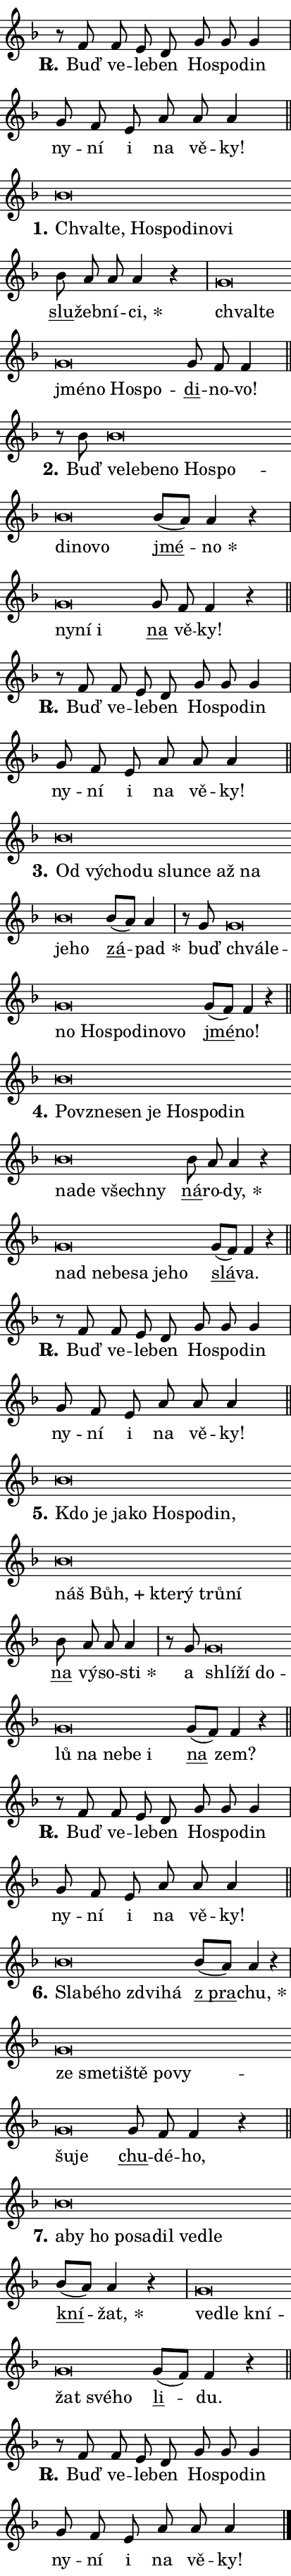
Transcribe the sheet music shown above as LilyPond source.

\version "2.24.0"
\header { tagline = "" }
\paper {
  indent = 0\cm
  top-margin = 0\cm
  right-margin = 0\cm
  bottom-margin = 0\cm
  left-margin = 0\cm
  paper-width = 7\cm
  page-breaking = #ly:one-page-breaking
  system-system-spacing.basic-distance = #11
  score-system-spacing.basic-distance = #11
  ragged-last = ##f
}


%% Author: Thomas Morley
%% https://lists.gnu.org/archive/html/lilypond-user/2020-05/msg00002.html
#(define (line-position grob)
"Returns position of @var[grob} in current system:
   @code{'start}, if at first time-step
   @code{'end}, if at last time-step
   @code{'middle} otherwise
"
  (let* ((col (ly:item-get-column grob))
         (ln (ly:grob-object col 'left-neighbor))
         (rn (ly:grob-object col 'right-neighbor))
         (col-to-check-left (if (ly:grob? ln) ln col))
         (col-to-check-right (if (ly:grob? rn) rn col))
         (break-dir-left
           (and
             (ly:grob-property col-to-check-left 'non-musical #f)
             (ly:item-break-dir col-to-check-left)))
         (break-dir-right
           (and
             (ly:grob-property col-to-check-right 'non-musical #f)
             (ly:item-break-dir col-to-check-right))))
        (cond ((eqv? 1 break-dir-left) 'start)
              ((eqv? -1 break-dir-right) 'end)
              (else 'middle))))

#(define (tranparent-at-line-position vctor)
  (lambda (grob)
  "Relying on @code{line-position} select the relevant enry from @var{vctor}.
Used to determine transparency,"
    (case (line-position grob)
      ((end) (not (vector-ref vctor 0)))
      ((middle) (not (vector-ref vctor 1)))
      ((start) (not (vector-ref vctor 2))))))

noteHeadBreakVisibility =
#(define-music-function (break-visibility)(vector?)
"Makes @code{NoteHead}s transparent relying on @var{break-visibility}"
#{
  \override NoteHead.transparent =
    #(tranparent-at-line-position break-visibility)
#})

#(define delete-ledgers-for-transparent-note-heads
  (lambda (grob)
    "Reads whether a @code{NoteHead} is transparent.
If so this @code{NoteHead} is removed from @code{'note-heads} from
@var{grob}, which is supposed to be @code{LedgerLineSpanner}.
As a result ledgers are not printed for this @code{NoteHead}"
    (let* ((nhds-array (ly:grob-object grob 'note-heads))
           (nhds-list
             (if (ly:grob-array? nhds-array)
                 (ly:grob-array->list nhds-array)
                 '()))
           ;; Relies on the transparent-property being done before
           ;; Staff.LedgerLineSpanner.after-line-breaking is executed.
           ;; This is fragile ...
           (to-keep
             (remove
               (lambda (nhd)
                 (ly:grob-property nhd 'transparent #f))
               nhds-list)))
      ;; TODO find a better method to iterate over grob-arrays, similiar
      ;; to filter/remove etc for lists
      ;; For now rebuilt from scratch
      (set! (ly:grob-object grob 'note-heads)  '())
      (for-each
        (lambda (nhd)
          (ly:pointer-group-interface::add-grob grob 'note-heads nhd))
        to-keep))))

hideNotes = {
  \noteHeadBreakVisibility #begin-of-line-visible
}
unHideNotes = {
  \noteHeadBreakVisibility #all-visible
}

% work-around for resetting accidentals
% https://lilypond.org/doc/v2.23/Documentation/notation/displaying-rhythms#unmetered-music
cadenzaMeasure = {
  \cadenzaOff
  \partial 1024 s1024
  \cadenzaOn
}

#(define-markup-command (accent layout props text) (markup?)
  "Underline accented syllable"
  (interpret-markup layout props
    #{\markup \override #'(offset . 4.3) \underline { #text }#}))

responsum = \markup \concat {
  "R" \hspace #-1.05 \path #0.1 #'((moveto 0 0.07) (lineto 0.9 0.8)) \hspace #0.05 "."
}

\layout {
    \context {
        \Staff
        \remove "Time_signature_engraver"
        \override LedgerLineSpanner.after-line-breaking = #delete-ledgers-for-transparent-note-heads
    }
    \context {
        \Voice {
            \override NoteHead.output-attributes = #'((class . "notehead"))
            \override Hairpin.height = #0.55
        }
    }
    \context {
        \Lyrics {
            \override StanzaNumber.output-attributes = #'((class . "stanzanumber"))
            \override LyricSpace.minimum-distance = #0.9
            \override LyricText.font-name = #"TeX Gyre Schola"
            \override LyricText.font-size = 1
            \override StanzaNumber.font-name = #"TeX Gyre Schola Bold"
            \override StanzaNumber.font-size = 1
        }
    }
}

% magnetic-lyrics.ily
%
%   written by
%     Jean Abou Samra <jean@abou-samra.fr>
%     Werner Lemberg <wl@gnu.org>
%
%   adapted by
%     Jiri Hon <jiri.hon@gmail.com>
%
% Version 2022-Apr-15

% https://www.mail-archive.com/lilypond-user@gnu.org/msg149350.html

#(define (Left_hyphen_pointer_engraver context)
   "Collect syllable-hyphen-syllable occurrences in lyrics and store
them in properties.  This engraver only looks to the left.  For
example, if the lyrics input is @code{foo -- bar}, it does the
following.

@itemize @bullet
@item
Set the @code{text} property of the @code{LyricHyphen} grob between
@q{foo} and @q{bar} to @code{foo}.

@item
Set the @code{left-hyphen} property of the @code{LyricText} grob with
text @q{foo} to the @code{LyricHyphen} grob between @q{foo} and
@q{bar}.
@end itemize

Use this auxiliary engraver in combination with the
@code{lyric-@/text::@/apply-@/magnetic-@/offset!} hook."
   (let ((hyphen #f)
         (text #f))
     (make-engraver
      (acknowledgers
       ((lyric-syllable-interface engraver grob source-engraver)
        (set! text grob)))
      (end-acknowledgers
       ((lyric-hyphen-interface engraver grob source-engraver)
        ;(when (not (grob::has-interface grob 'lyric-space-interface))
          (set! hyphen grob)));)
      ((stop-translation-timestep engraver)
       (when (and text hyphen)
         (ly:grob-set-object! text 'left-hyphen hyphen))
       (set! text #f)
       (set! hyphen #f)))))

#(define (lyric-text::apply-magnetic-offset! grob)
   "If the space between two syllables is less than the value in
property @code{LyricText@/.details@/.squash-threshold}, move the right
syllable to the left so that it gets concatenated with the left
syllable.

Use this function as a hook for
@code{LyricText@/.after-@/line-@/breaking} if the
@code{Left_@/hyphen_@/pointer_@/engraver} is active."
   (let ((hyphen (ly:grob-object grob 'left-hyphen #f)))
     (when hyphen
       (let ((left-text (ly:spanner-bound hyphen LEFT)))
         (when (grob::has-interface left-text 'lyric-syllable-interface)
           (let* ((common (ly:grob-common-refpoint grob left-text X))
                  (this-x-ext (ly:grob-extent grob common X))
                  (left-x-ext
                   (begin
                     ;; Trigger magnetism for left-text.
                     (ly:grob-property left-text 'after-line-breaking)
                     (ly:grob-extent left-text common X)))
                  ;; `delta` is the gap width between two syllables.
                  (delta (- (interval-start this-x-ext)
                            (interval-end left-x-ext)))
                  (details (ly:grob-property grob 'details))
                  (threshold (assoc-get 'squash-threshold details 0.2)))
             (when (< delta threshold)
               (let* (;; We have to manipulate the input text so that
                      ;; ligatures crossing syllable boundaries are not
                      ;; disabled.  For languages based on the Latin
                      ;; script this is essentially a beautification.
                      ;; However, for non-Western scripts it can be a
                      ;; necessity.
                      (lt (ly:grob-property left-text 'text))
                      (rt (ly:grob-property grob 'text))
                      (is-space (grob::has-interface hyphen 'lyric-space-interface))
                      (space (if is-space " " ""))
                      (space-markup (grob-interpret-markup grob " "))
                      (space-size (interval-length (ly:stencil-extent space-markup X)))
                      (extra-delta (if is-space space-size 0))
                      ;; Append new syllable.
                      (ltrt-space (if (and (string? lt) (string? rt))
                                (string-append lt space rt)
                                (make-concat-markup (list lt space rt))))
                      ;; Right-align `ltrt` to the right side.
                      (ltrt-space-markup (grob-interpret-markup
                               grob
                               (make-translate-markup
                                (cons (interval-length this-x-ext) 0)
                                (make-right-align-markup ltrt-space)))))
                 (begin
                   ;; Don't print `left-text`.
                   (ly:grob-set-property! left-text 'stencil #f)
                   ;; Set text and stencil (which holds all collected
                   ;; syllables so far) and shift it to the left.
                   (ly:grob-set-property! grob 'text ltrt-space)
                   (ly:grob-set-property! grob 'stencil ltrt-space-markup)
                   (ly:grob-translate-axis! grob (- (- delta extra-delta)) X))))))))))


#(define (lyric-hyphen::displace-bounds-first grob)
   ;; Make very sure this callback isn't triggered too early.
   (let ((left (ly:spanner-bound grob LEFT))
         (right (ly:spanner-bound grob RIGHT)))
     (ly:grob-property left 'after-line-breaking)
     (ly:grob-property right 'after-line-breaking)
     (ly:lyric-hyphen::print grob)))

squashThreshold = #0.4

\layout {
  \context {
    \Lyrics
    \consists #Left_hyphen_pointer_engraver
    \override LyricText.after-line-breaking =
      #lyric-text::apply-magnetic-offset!
    \override LyricHyphen.stencil = #lyric-hyphen::displace-bounds-first
    \override LyricText.details.squash-threshold = \squashThreshold
    \override LyricHyphen.minimum-distance = 0
    \override LyricHyphen.minimum-length = \squashThreshold
  }
}

squash = \override LyricText.details.squash-threshold = 9999
unSquash = \override LyricText.details.squash-threshold = \squashThreshold

left = \override LyricText.self-alignment-X = #LEFT
unLeft = \revert LyricText.self-alignment-X

starOffset = #(lambda (grob) 
                (let ((x_offset (ly:self-alignment-interface::aligned-on-x-parent grob)))
                  (if (= x_offset 0) 0 (+ x_offset 1.2))))

star = #(define-music-function (syllable)(string?)
"Append star separator at the end of a syllable"
#{
  \once \override LyricText.X-offset = #starOffset
  \lyricmode { \markup {
    #syllable
    \override #'((font-name . "TeX Gyre Schola Bold")) \hspace #0.2 \lower #0.65 \larger "*"
  } }
#})

starAccent = #(define-music-function (syllable)(string?)
"Append star separator at the end of a syllable and make accent"
#{
  \once \override LyricText.X-offset = #starOffset
  \lyricmode { \markup {
    \accent #syllable
    \override #'((font-name . "TeX Gyre Schola Bold")) \hspace #0.2 \lower #0.65 \larger "*"
  } }
#})

breath = #(define-music-function (syllable)(string?)
"Append breathing indicator at the end of a syllable"
#{
  \lyricmode { \markup { #syllable "+" } }
#})

optionalBreath = #(define-music-function (syllable)(string?)
"Append optional breathing indicator at the end of a syllable"
#{
  \lyricmode { \markup { #syllable "(+)" } }
#})


\score {
    <<
        \new Voice = "melody" { \cadenzaOn \key f \major \relative { r8 f' f e d g g g4 \cadenzaMeasure \bar "|" g8 f e a a a4 \cadenzaMeasure \bar "||" \break } }
        \new Lyrics \lyricsto "melody" { \lyricmode { \set stanza = \responsum
Buď ve -- le -- ben Ho -- spo -- din ny -- ní i na vě -- ky! } }
    >>
    \layout {}
}

\score {
    <<
        \new Voice = "melody" { \cadenzaOn \key f \major \relative { bes'\breve*1/16 \hideNotes \breve*1/16 \bar "" \breve*1/16 \bar "" \breve*1/16 \bar "" \breve*1/16 \bar "" \breve*1/16 \breve*1/16 \bar "" \unHideNotes \bar "" bes8 a a a4 r \cadenzaMeasure \bar "|" g\breve*1/16 \hideNotes \breve*1/16 \bar "" \breve*1/16 \bar "" \breve*1/16 \bar "" \breve*1/16 \breve*1/16 \bar "" \unHideNotes \bar "" g8 f f4 \cadenzaMeasure \bar "||" \break } }
        \new Lyrics \lyricsto "melody" { \lyricmode { \set stanza = "1."
\left Chval -- \squash te, Ho -- spo -- di -- no -- vi \unLeft \unSquash \markup \accent slu -- žeb -- ní -- \star ci, \left chval -- \squash te jmé -- no Ho -- spo -- \unLeft \unSquash \markup \accent di -- no -- vo! } }
    >>
    \layout {}
}

\score {
    <<
        \new Voice = "melody" { \cadenzaOn \key f \major \relative { r8 bes'8 bes\breve*1/16 \hideNotes \breve*1/16 \bar "" \breve*1/16 \bar "" \breve*1/16 \bar "" \breve*1/16 \bar "" \breve*1/16 \bar "" \breve*1/16 \bar "" \breve*1/16 \breve*1/16 \bar "" \unHideNotes \bar "" bes8[( a)] a4 r \cadenzaMeasure \bar "|" g\breve*1/16 \hideNotes \breve*1/16 \breve*1/16 \bar "" \unHideNotes \bar "" g8 f f4 r \cadenzaMeasure \bar "||" \break } }
        \new Lyrics \lyricsto "melody" { \lyricmode { \set stanza = "2."
Buď \left ve -- \squash le -- be -- no Ho -- spo -- di -- no -- vo \unLeft \unSquash \markup \accent jmé -- \star no \left ny -- \squash ní i \unLeft \unSquash \markup \accent na vě -- ky! } }
    >>
    \layout {}
}

\score {
    <<
        \new Voice = "melody" { \cadenzaOn \key f \major \relative { r8 f' f e d g g g4 \cadenzaMeasure \bar "|" g8 f e a a a4 \cadenzaMeasure \bar "||" \break } }
        \new Lyrics \lyricsto "melody" { \lyricmode { \set stanza = \responsum
Buď ve -- le -- ben Ho -- spo -- din ny -- ní i na vě -- ky! } }
    >>
    \layout {}
}

\score {
    <<
        \new Voice = "melody" { \cadenzaOn \key f \major \relative { bes'\breve*1/16 \hideNotes \breve*1/16 \bar "" \breve*1/16 \bar "" \breve*1/16 \bar "" \breve*1/16 \bar "" \breve*1/16 \bar "" \breve*1/16 \bar "" \breve*1/16 \bar "" \breve*1/16 \breve*1/16 \bar "" \unHideNotes \bar "" bes8[( a)] a4 \cadenzaMeasure \bar "|" r8 g8 g\breve*1/16 \hideNotes \breve*1/16 \bar "" \breve*1/16 \bar "" \breve*1/16 \bar "" \breve*1/16 \bar "" \breve*1/16 \bar "" \breve*1/16 \breve*1/16 \bar "" \unHideNotes \bar "" g8[( f)] f4 r \cadenzaMeasure \bar "||" \break } }
        \new Lyrics \lyricsto "melody" { \lyricmode { \set stanza = "3."
\left Od \squash vý -- cho -- du slun -- ce až na je -- ho \unLeft \unSquash \markup \accent zá -- \star pad buď \left chvá -- \squash le -- no Ho -- spo -- di -- no -- vo \unLeft \unSquash \markup \accent jmé -- no! } }
    >>
    \layout {}
}

\score {
    <<
        \new Voice = "melody" { \cadenzaOn \key f \major \relative { bes'\breve*1/16 \hideNotes \breve*1/16 \bar "" \breve*1/16 \bar "" \breve*1/16 \bar "" \breve*1/16 \bar "" \breve*1/16 \bar "" \breve*1/16 \bar "" \breve*1/16 \bar "" \breve*1/16 \bar "" \breve*1/16 \breve*1/16 \bar "" \unHideNotes \bar "" bes8 a a4 r \cadenzaMeasure \bar "|" g\breve*1/16 \hideNotes \breve*1/16 \bar "" \breve*1/16 \bar "" \breve*1/16 \bar "" \breve*1/16 \breve*1/16 \bar "" \unHideNotes \bar "" g8[( f)] f4 r \cadenzaMeasure \bar "||" \break } }
        \new Lyrics \lyricsto "melody" { \lyricmode { \set stanza = "4."
\left Po -- \squash vzne -- sen je Ho -- spo -- din na -- de všech -- ny \unLeft \unSquash \markup \accent ná -- ro -- \star dy, \left nad \squash ne -- be -- sa je -- ho \unLeft \unSquash \markup \accent slá -- va. } }
    >>
    \layout {}
}

\score {
    <<
        \new Voice = "melody" { \cadenzaOn \key f \major \relative { r8 f' f e d g g g4 \cadenzaMeasure \bar "|" g8 f e a a a4 \cadenzaMeasure \bar "||" \break } }
        \new Lyrics \lyricsto "melody" { \lyricmode { \set stanza = \responsum
Buď ve -- le -- ben Ho -- spo -- din ny -- ní i na vě -- ky! } }
    >>
    \layout {}
}

\score {
    <<
        \new Voice = "melody" { \cadenzaOn \key f \major \relative { bes'\breve*1/16 \hideNotes \breve*1/16 \bar "" \breve*1/16 \bar "" \breve*1/16 \bar "" \breve*1/16 \bar "" \breve*1/16 \bar "" \breve*1/16 \bar "" \breve*1/16 \bar "" \breve*1/16 \bar "" \breve*1/16 \bar "" \breve*1/16 \bar "" \breve*1/16 \breve*1/16 \bar "" \unHideNotes \bar "" bes8 a a a4 \cadenzaMeasure \bar "|" r8 g8 g\breve*1/16 \hideNotes \breve*1/16 \bar "" \breve*1/16 \bar "" \breve*1/16 \bar "" \breve*1/16 \bar "" \breve*1/16 \bar "" \breve*1/16 \breve*1/16 \bar "" \unHideNotes \bar "" g8[( f)] f4 r \cadenzaMeasure \bar "||" \break } }
        \new Lyrics \lyricsto "melody" { \lyricmode { \set stanza = "5."
\left Kdo \squash je ja -- ko Ho -- spo -- din, náš \breath "Bůh," kte -- rý trů -- ní \unLeft \unSquash \markup \accent na vý -- so -- \star sti a \left shlí -- \squash ží do -- lů na ne -- be i \unLeft \unSquash \markup \accent na zem? } }
    >>
    \layout {}
}

\score {
    <<
        \new Voice = "melody" { \cadenzaOn \key f \major \relative { r8 f' f e d g g g4 \cadenzaMeasure \bar "|" g8 f e a a a4 \cadenzaMeasure \bar "||" \break } }
        \new Lyrics \lyricsto "melody" { \lyricmode { \set stanza = \responsum
Buď ve -- le -- ben Ho -- spo -- din ny -- ní i na vě -- ky! } }
    >>
    \layout {}
}

\score {
    <<
        \new Voice = "melody" { \cadenzaOn \key f \major \relative { bes'\breve*1/16 \hideNotes \breve*1/16 \bar "" \breve*1/16 \bar "" \breve*1/16 \breve*1/16 \bar "" \unHideNotes \bar "" bes8[( a)] a4 r \cadenzaMeasure \bar "|" g\breve*1/16 \hideNotes \breve*1/16 \bar "" \breve*1/16 \bar "" \breve*1/16 \bar "" \breve*1/16 \bar "" \breve*1/16 \bar "" \breve*1/16 \breve*1/16 \bar "" \unHideNotes \bar "" g8 f f4 r \cadenzaMeasure \bar "||" \break } }
        \new Lyrics \lyricsto "melody" { \lyricmode { \set stanza = "6."
\left Sla -- \squash bé -- ho zdvi -- há \unLeft \unSquash \markup \accent "z pra" -- \star chu, \left ze \squash sme -- ti -- ště po -- vy -- šu -- je \unLeft \unSquash \markup \accent chu -- dé -- ho, } }
    >>
    \layout {}
}

\score {
    <<
        \new Voice = "melody" { \cadenzaOn \key f \major \relative { bes'\breve*1/16 \hideNotes \breve*1/16 \bar "" \breve*1/16 \bar "" \breve*1/16 \bar "" \breve*1/16 \bar "" \breve*1/16 \bar "" \breve*1/16 \breve*1/16 \bar "" \unHideNotes \bar "" bes8[( a)] a4 r \cadenzaMeasure \bar "|" g\breve*1/16 \hideNotes \breve*1/16 \bar "" \breve*1/16 \bar "" \breve*1/16 \bar "" \breve*1/16 \breve*1/16 \bar "" \unHideNotes \bar "" g8[( f)] f4 r \cadenzaMeasure \bar "||" \break } }
        \new Lyrics \lyricsto "melody" { \lyricmode { \set stanza = "7."
\left a -- \squash by ho po -- sa -- dil ve -- dle \unLeft \unSquash \markup \accent kní -- \star žat, \left ve -- \squash dle kní -- žat své -- ho \unLeft \unSquash \markup \accent li -- du. } }
    >>
    \layout {}
}

\score {
    <<
        \new Voice = "melody" { \cadenzaOn \key f \major \relative { r8 f' f e d g g g4 \cadenzaMeasure \bar "|" g8 f e a a a4 \cadenzaMeasure \bar "||" \break } \bar "|." }
        \new Lyrics \lyricsto "melody" { \lyricmode { \set stanza = \responsum
Buď ve -- le -- ben Ho -- spo -- din ny -- ní i na vě -- ky! } }
    >>
    \layout {}
}
